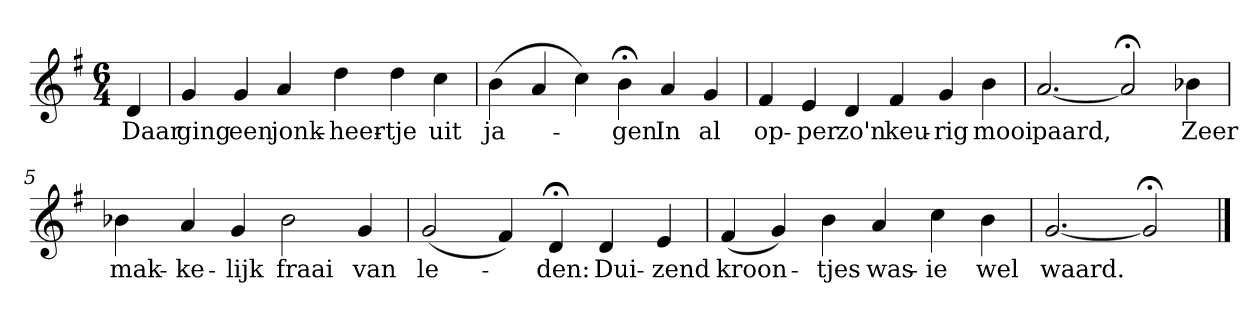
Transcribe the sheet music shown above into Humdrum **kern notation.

**kern	**text
*part1	*part1
*staff1	*staff1
*k[f#]	*
*G:	*
*M6/4	*
*MM120	*
=	=
4d	Daar
=1	=1
4g	ging
4g	een
4a	jonk-
4dd	-heer-
4dd	-tje
4cc	uit
=2	=2
(4b	ja-
4a	.
4cc)	.
4b;<	-gen
4a	In
4g	al
=3	=3
4f#	op-
4e	-per
4d	zo'n
4f#	keu-
4g	-rig
4b	mooi
=4	=4
[2.a	paard,
2a;<]	.
4b-X	Zeer
=5	=5
4b-X	mak-
4a	-ke-
4g	-lijk
2b-	fraai
4g	van
=6	=6
(2g	le-
4f#)	.
4d;<	-den:
4d	Dui-
4e	-zend
=7	=7
(4f#	kroon-
4g)	.
4b	-tjes
4a	was-
4cc	-ie
4b	wel
=8	=8
[2.g	waard.
2g;<]	.
==	==
*-	*-
